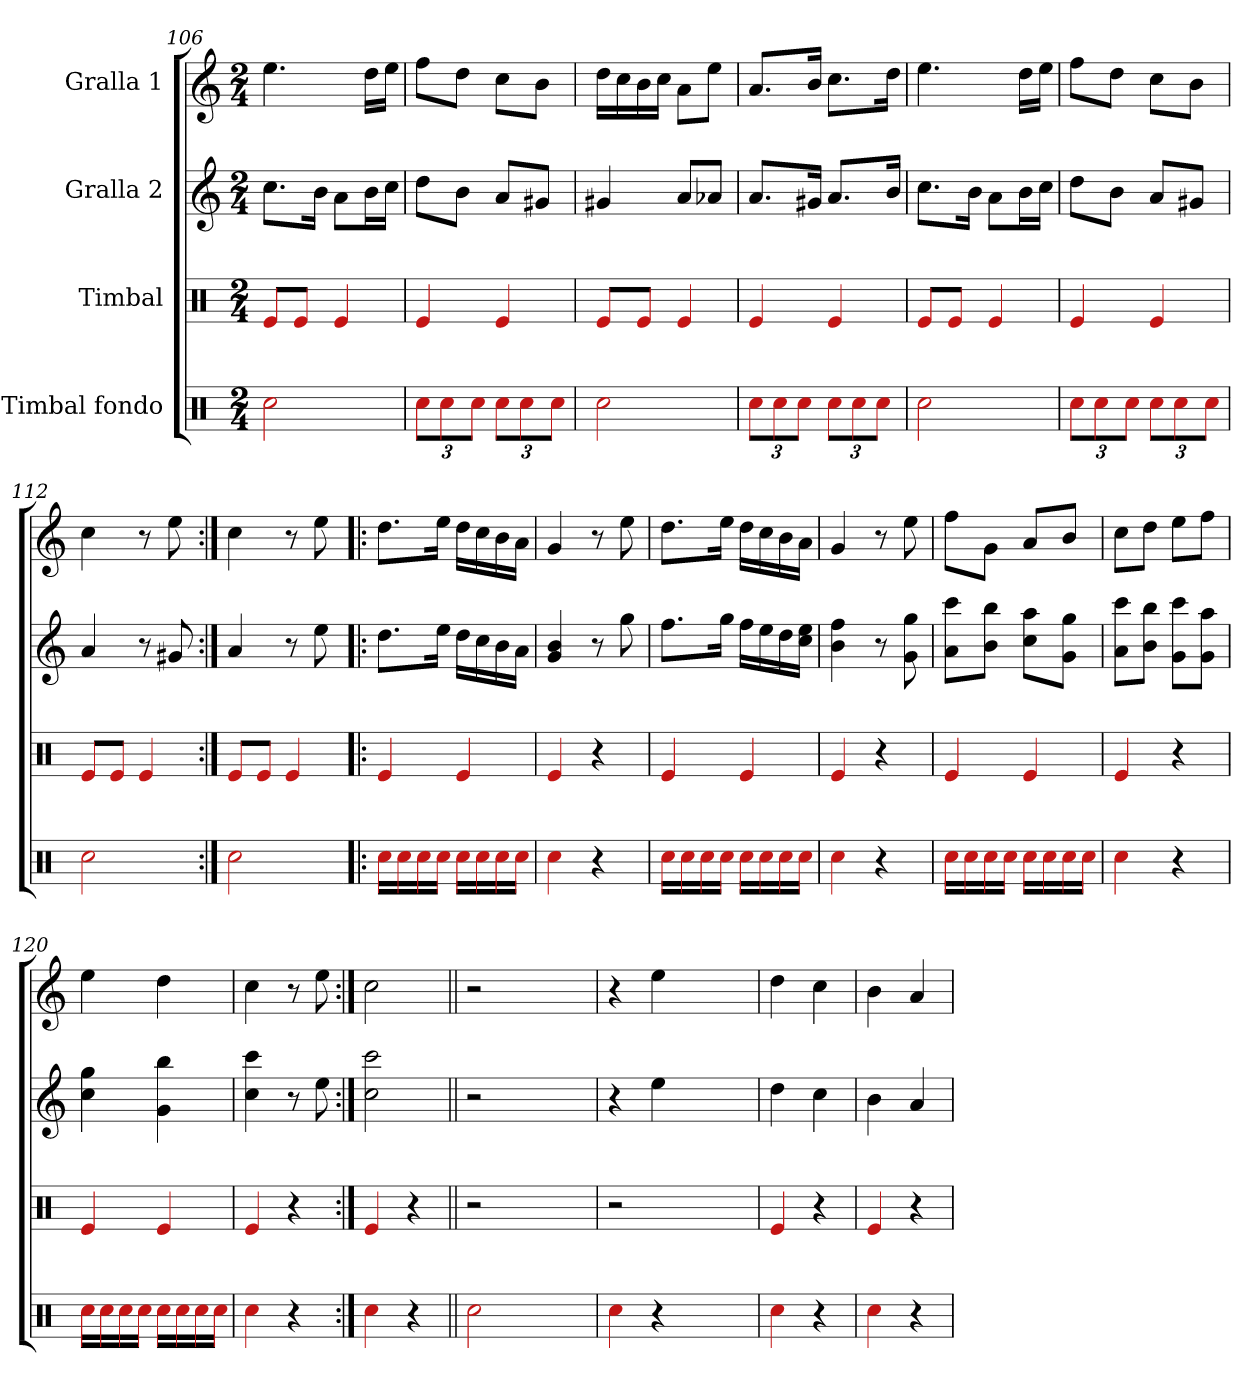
**kern	**kern	**kern	**kern
*part4	*part3	*part2	*part1
*staff4	*staff3	*staff2	*staff1
*I"Timbal fondo	*I"Timbal	*I"Gralla 2	*I"Gralla 1
*clefX	*clefX	*clefG2	*clefG2
*k[]	*k[]	*k[]	*k[]
*M2/4	*M2/4	*M2/4	*M2/4
=106	=106	=106	=106
2cc\	8e/L	8.cc\L	4.ee\
.	8e/J	.	.
.	.	16b\Jk	.
.	4e/	8a\L	.
.	.	16b\L	16dd\LL
.	.	16cc\JJ	16ee\JJ
=107	=107	=107	=107
*Xbrackettup	*	*	*
12cc\L	4e/	8dd\L	8ff\L
12cc\	.	.	.
.	.	8b\J	8dd\J
12cc\J	.	.	.
12cc\L	4e/	8a/L	8cc\L
12cc\	.	.	.
.	.	8g#X/J	8b\J
12cc\J	.	.	.
!!LO:PB:g=z
=108	=108	=108	=108
2cc\	8e/L	4g#X/	16dd\LL
.	.	.	16cc\
.	8e/J	.	16b\
.	.	.	16cc\JJ
.	4e/	8a/L	8a\L
.	.	8a-X/J	8ee\J
=109	=109	=109	=109
12cc\L	4e/	8.a/L	8.a/L
12cc\	.	.	.
12cc\J	.	.	.
.	.	16g#X/Jk	16b/Jk
12cc\L	4e/	8.a/L	8.cc\L
12cc\	.	.	.
12cc\J	.	.	.
.	.	16b/Jk	16dd\Jk
=110	=110	=110	=110
2cc\	8e/L	8.cc\L	4.ee\
.	8e/J	.	.
.	.	16b\Jk	.
.	4e/	8a\L	.
.	.	16b\L	16dd\LL
.	.	16cc\JJ	16ee\JJ
=111	=111	=111	=111
12cc\L	4e/	8dd\L	8ff\L
12cc\	.	.	.
.	.	8b\J	8dd\J
12cc\J	.	.	.
12cc\L	4e/	8a/L	8cc\L
12cc\	.	.	.
.	.	8g#X/J	8b\J
12cc\J	.	.	.
=112	=112	=112	=112
2cc\	8e/L	4a/	4cc\
.	8e/J	.	.
.	4e/	8r	8r
.	.	8g#X/	8ee\
=113:|!	=113:|!	=113:|!	=113:|!
2cc\	8e/L	4a/	4cc\
.	8e/J	.	.
.	4e/	8r	8r
.	.	8ee\	8ee\
!!LO:LB:g=z
=114!|:	=114!|:	=114!|:	=114!|:
16cc\LL	4e/	8.dd\L	8.dd\L
16cc\	.	.	.
16cc\	.	.	.
16cc\JJ	.	16ee\Jk	16ee\Jk
16cc\LL	4e/	16dd\LL	16dd\LL
16cc\	.	16cc\	16cc\
16cc\	.	16b\	16b\
16cc\JJ	.	16a\JJ	16a\JJ
=115	=115	=115	=115
4cc\	4e/	4g/ 4b/	4g/
4r	4r	8r	8r
.	.	8gg\	8ee\
=116	=116	=116	=116
16cc\LL	4e/	8.ff\L	8.dd\L
16cc\	.	.	.
16cc\	.	.	.
16cc\JJ	.	16gg\Jk	16ee\Jk
16cc\LL	4e/	16ff\LL	16dd\LL
16cc\	.	16ee\	16cc\
16cc\	.	16dd\	16b\
16cc\JJ	.	16cc\ 16ee\JJ	16a\JJ
=117	=117	=117	=117
4cc\	4e/	4b\ 4ff\	4g/
4r	4r	8r	8r
.	.	8g\ 8gg\	8ee\
=118	=118	=118	=118
16cc\LL	4e/	8a\ 8ccc\L	8ff\L
16cc\	.	.	.
16cc\	.	8b\ 8bb\J	8g\J
16cc\JJ	.	.	.
16cc\LL	4e/	8cc\ 8aa\L	8a/L
16cc\	.	.	.
16cc\	.	8g\ 8gg\J	8b/J
16cc\JJ	.	.	.
=119	=119	=119	=119
4cc\	4e/	8a\ 8ccc\L	8cc\L
.	.	8b\ 8bb\J	8dd\J
4r	4r	8g\ 8ccc\L	8ee\L
.	.	8g\ 8aa\J	8ff\J
!!LO:LB:g=z
=120	=120	=120	=120
16cc\LL	4e/	4cc\ 4gg\	4ee\
16cc\	.	.	.
16cc\	.	.	.
16cc\JJ	.	.	.
16cc\LL	4e/	4g\ 4bb\	4dd\
16cc\	.	.	.
16cc\	.	.	.
16cc\JJ	.	.	.
=121	=121	=121	=121
4cc\	4e/	4cc\ 4ccc\	4cc\
4r	4r	8r	8r
.	.	8ee\	8ee\
=122:|!	=122:|!	=122:|!	=122:|!
4cc\	4e/	2cc\ 2ccc\	2cc\
4r	4r	.	.
=123||	=123||	=123||	=123||
2cc\	2r	2r	2r
2ryy	2ryy	2ryy	2ryy
=124	=124	=124	=124
4cc\	2r	4r	4r
4r	.	4ee\	4ee\
2ryy	2ryy	2ryy	2ryy
=125	=125	=125	=125
4cc\	4e/	4dd\	4dd\
4r	4r	4cc\	4cc\
=126	=126	=126	=126
4cc\	4e/	4b\	4b\
4r	4r	4a/	4a/
=	=	=	=
*-	*-	*-	*-
